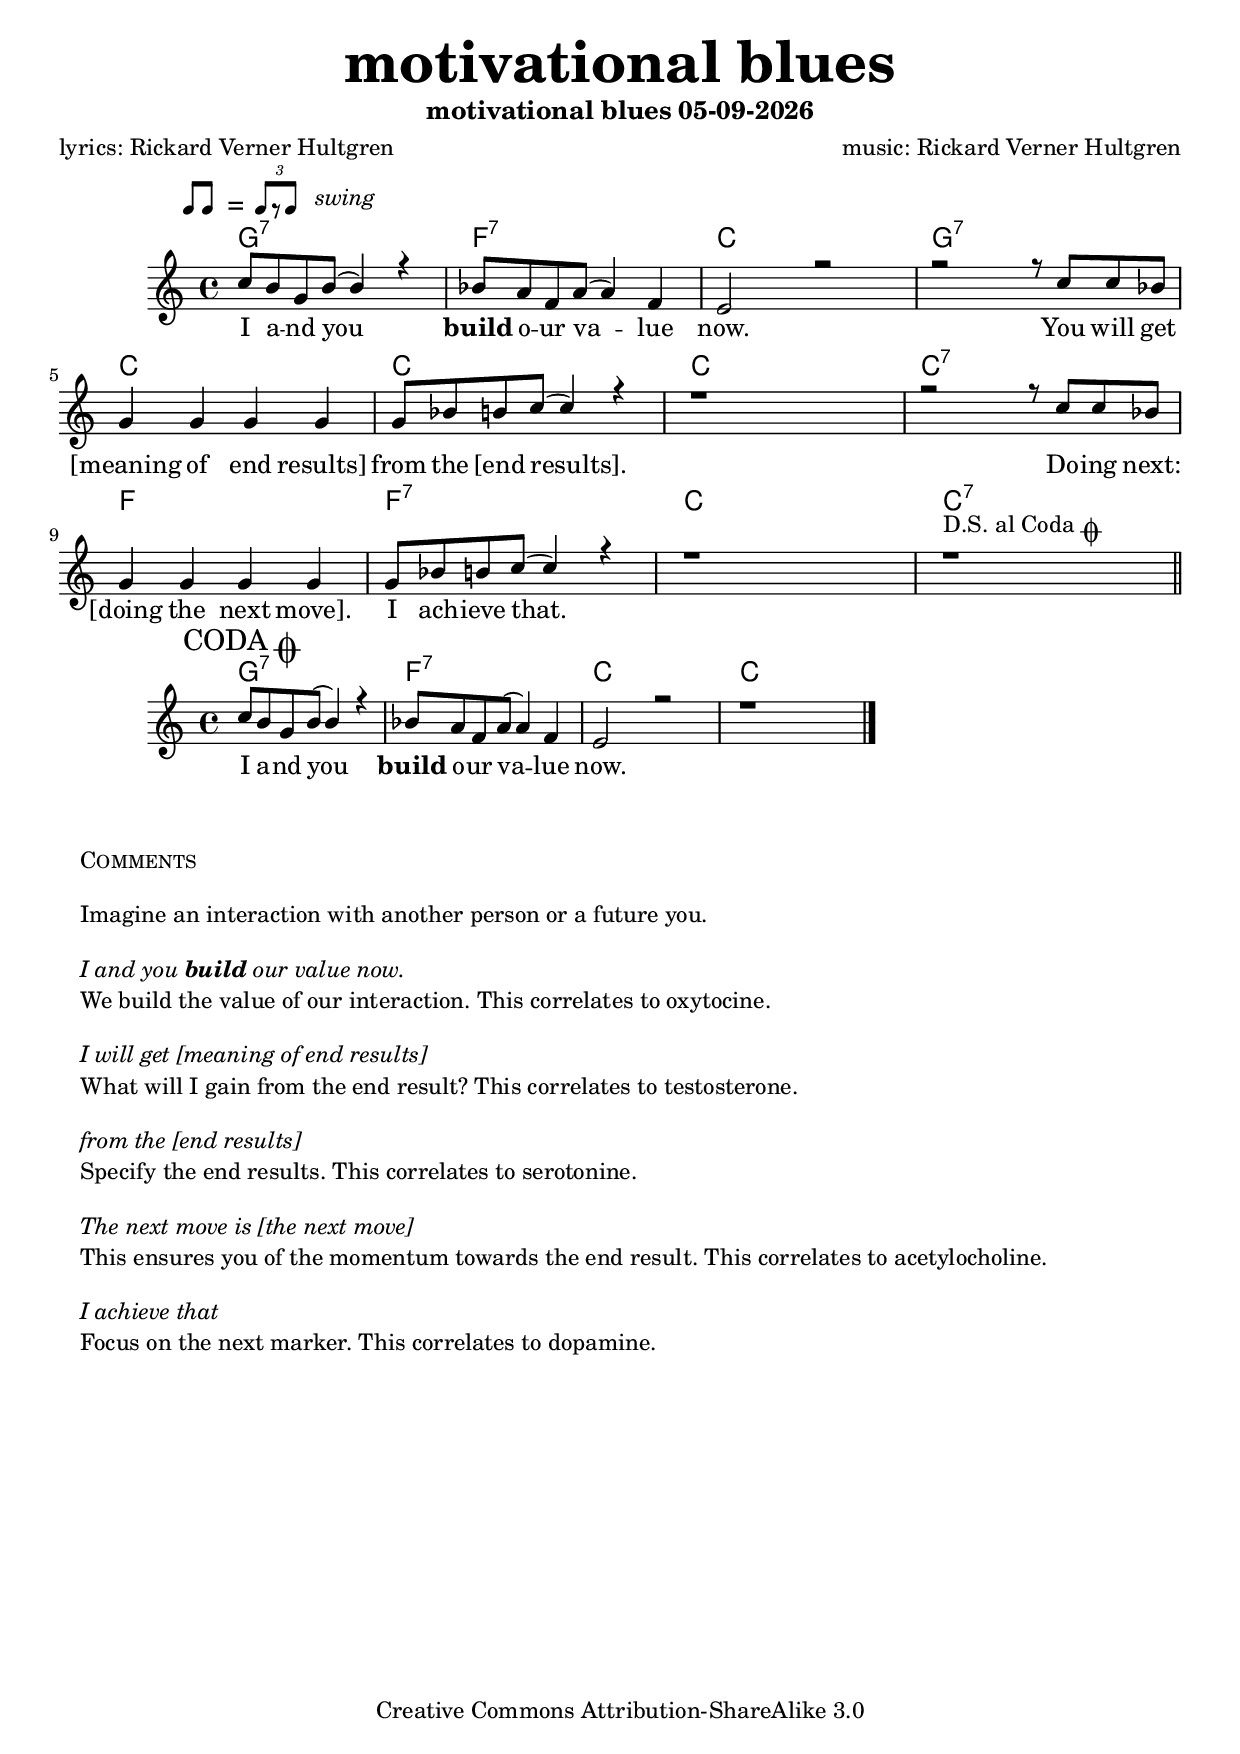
%%
%%Copyright 2017 Rickard Verner Hultgren
%%Redistribution and use in source and binary forms, with or without modification, are permitted provided that the following conditions are met:
%%1. Redistributions of source code must retain the above copyright notice, this list of conditions and the following disclaimer.
%%2. Redistributions in binary form must reproduce the above copyright notice, this list of conditions and the following disclaimer in the documentation and/or other materials provided with the distribution.
%%THIS SOFTWARE IS PROVIDED BY THE COPYRIGHT HOLDERS AND CONTRIBUTORS "AS IS" AND ANY EXPRESS OR IMPLIED WARRANTIES, INCLUDING, BUT NOT LIMITED TO, THE IMPLIED WARRANTIES OF MERCHANTABILITY AND FITNESS FOR A PARTICULAR PURPOSE ARE DISCLAIMED. IN NO EVENT SHALL THE COPYRIGHT HOLDER OR CONTRIBUTORS BE LIABLE FOR ANY DIRECT, INDIRECT, INCIDENTAL, SPECIAL, EXEMPLARY, OR CONSEQUENTIAL DAMAGES (INCLUDING, BUT NOT LIMITED TO, PROCUREMENT OF SUBSTITUTE GOODS OR SERVICES; LOSS OF USE, DATA, OR PROFITS; OR BUSINESS INTERRUPTION) HOWEVER CAUSED AND ON ANY THEORY OF LIABILITY, WHETHER IN CONTRACT, STRICT LIABILITY, OR TORT (INCLUDING NEGLIGENCE OR OTHERWISE) ARISING IN ANY WAY OUT OF THE USE OF THIS SOFTWARE, EVEN IF ADVISED OF THE POSSIBILITY OF SUCH DAMAGE.


\version "2.18.2"
 
%%\include "svenska.ly"
%%\include "english.ly"

swing = \mark \markup { 
  \line \general-align #Y #DOWN { \score { 
  \new Staff \with {
    fontSize = #-2
    \override StaffSymbol #'line-count = #0 
    \override VerticalAxisGroup #'Y-extent = #'(0 . 0)
  }
  \relative { 
    \stemUp 
    \override Score.SpacingSpanner 
      #'common-shortest-duration = #(ly:make-moment 3 16) 
    \override Beam #'positions = #'(2.5 . 2.5)
    b'8[ b8] 
  }
  \layout {
    ragged-right= ##t
    indent = 0
    \context { 
    \Staff \remove "Clef_engraver" 
    \remove "Time_signature_engraver" }
  }} " ="
  \score { \new Staff \with {
    fontSize = #-2
    \override StaffSymbol #'line-count = #0 
    \override VerticalAxisGroup #'Y-extent = #'(0 . 0)
  }
  \relative { 
    \stemUp 
    \override Score.SpacingSpanner 
      #'common-shortest-duration = #(ly:make-moment 3 16)
    \override Beam #'positions = #'(2.5 . 2.5)
    \times 2/3 { b'8[ r b8] } 
  }
  \layout {
    ragged-right= ##t
    indent = 0
    \context { 
      \Staff 
      \remove "Clef_engraver" 
      \remove "Time_signature_engraver" }
    }}
  \fontsize #-2
  \italic { "  swing" }
  }
}

date = #(strftime "%d-%m-%Y" (localtime (current-time)))

italic = {
  \override Lyrics.LyricText.font-shape = #'italic
  
}

bold = {

  \override Lyrics.LyricText.font-series = #'bold
}

normal = {
  \revert Lyrics.LyricText.font-shape
  \revert Lyrics.LyricText.font-series
}


\header {
  title = \markup {  \fontsize #4"motivational blues"}
  subtitle = \markup {  "motivational blues" \date }
  poet = "lyrics: Rickard Verner Hultgren"
  composer = "music: Rickard Verner Hultgren"
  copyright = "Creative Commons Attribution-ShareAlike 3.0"
}

keyTime = { \key c \major \time 4/4 }
ManualOneVoiceOneMusic = \relative c' {

      
      
  		c'8 b g b(b4) r4
		bes8  a  f  a(a4)  f4 
		e2 r2 
		r2 r8 c'8 c8 bes8
		g4 g g g
		g8 bes8 b8 c8(c4) r4
		r1 
		r2 r8 c8 c8 bes8
		g4 g g g
		g8 bes8 b8 c8(c4) r4
		r1
		r1   ^\markup { { "D.S. al Coda" \musicglyph #"scripts.coda" } }


        	
		
}


ManualOneVoiceOneMusicCoda = \relative c' {

  %% \mark \markup { "CODA" \musicglyph #"scripts.coda" }
  	 c'8 b g b(b4) r4
		bes8  a  f  a(a4)  f4 
		e2 r2 
		r1 		
}


ManualTwoTwoMusic = \relative c {
 <b d f g>1 <c d f a >1  <c e g>1 <b d f g>1 <c e g>1 <c e g>1 <c e g>1 <c e g>1 <c d f a>1 <c d f a>1 <c e g>1 <c e g>1 \bar ":|"
}

ManualTwoTwoMusicCoda = \relative c {
<b d f g>1 <c d f a >1  <c e g>1 <c e g>1 \bar ":|"
}


\layout {
  \context {
    \Score
    proportionalNotationDuration = #(ly:make-moment 1 4)
    
  }
}

\score {
  <<  % PianoStaff and Pedal Staff must be simultaneous
    \new PianoStaff <<
      \chords { g1:7 f1:7 c1 g1:7 c1 c1 c1 c1:7 f1: f1:7 c1 c1:7 }
      \new Staff = "ManualOne" <<
\textLengthOn
s1*6^\markup {  }
\keyTime  % set key and time signature
        \clef "treble"
        \new Voice {
          \swing
          \voiceOne
         
          \ManualOneVoiceOneMusic
          \bar "||"
        }
        \addlyrics {
        I a -- nd you \bold build \normal o -- ur va -- lue now. You will get [meaning of end results] from the [end results]. Do -- ing next: [doing the next move]. I ach -- ieve that.
        } 
      >>  % end ManualOne Staff context
      %%\new Staff = "ManualTwo" \with {

      
      %%} <<
      %%  \keyTime
      %%  \clef "bass"
      %%  \new Voice {
      %%    \ManualTwoTwoMusic
      %%   \bar "||"
      %%  }
       
      %%>>   % end ManualTwo Staff context
      
    >>
>>    
\layout {}
\midi {\tempo 4 = 140}
}
\score {
<<    
    
        \new PianoStaff <<
      
\chords { g1:7 f1:7 c1 c1 }      
      \new Staff = "ManualOneCoda" <<

\textLengthOn
\mark \markup { "CODA" \musicglyph #"scripts.coda" }
\keyTime  % set key and time signature
        \clef "treble"
        \new Voice {
          
          \voiceOne
          
          \ManualOneVoiceOneMusicCoda
          \bar "|."

        }
        \addlyrics {
        I a -- nd you \bold build \normal o -- ur va -- lue now.
        }
      >>  % end ManualOne Staff context
      
      %%\new Staff = "ManualTwoCoda" \with {
      
      %%} <<
        %%\keyTime
        %%\clef "bass"
        %%\new Voice {
          
        %%  \ManualTwoTwoMusicCoda
        %% \bar "|."
        %%}
       
      %%>>   % end ManualTwo Staff context
      
    >>
    
    
  >>


}


#(define-markup-list-command (paragraph layout props args) (markup-list?)
  (interpret-markup-list layout props
   (make-justified-lines-markup-list (cons (make-hspace-markup 2) args))))

\markuplist {
    \vspace #2
    \paragraph { \smallCaps{Comments}}
    \vspace #.75
    \paragraph {Imagine an interaction with another person or a future you.}
    \vspace #.75
    \paragraph {\italic{I and you \bold{build} our value now.}
    }\paragraph {We build the value of our interaction. This correlates to oxytocine.
    }\vspace #.75
    \paragraph {\italic{I will get [meaning of end results]} 
    }\paragraph {What will I gain from the end result? This correlates to testosterone.
    }\vspace #.75
    \paragraph {\italic{from the [end results]} 
    }\paragraph {Specify the end results. This correlates to serotonine.
    }\vspace #.75
    \paragraph {\italic{The next move is [the next move]}}
    \paragraph {This ensures you of the momentum towards the end result. This correlates to acetylocholine.
    }
    \vspace #.75
    \paragraph {\italic{I achieve that}}
    \paragraph {Focus on the next marker. This correlates to dopamine.
    }
    
  }

